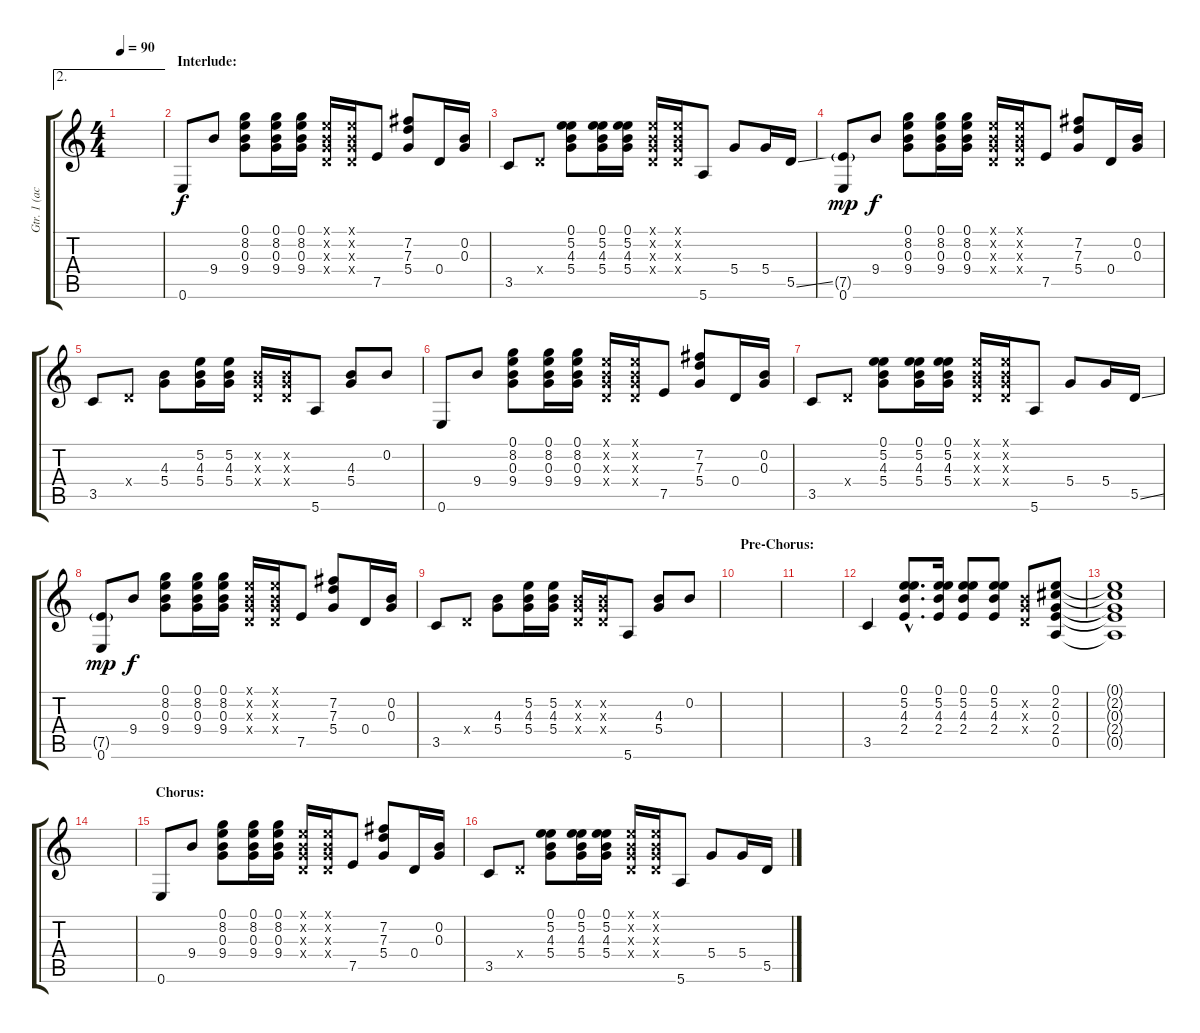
\track ("Gtr. 1 (acous.)" "Gtr. 1 (ac") {instrument acousticguitarsteel}
\staff {score tabs}
\tuning (E4 B3 G3 D3 A2 E2) {hide}
\ae 2
\ts (4 4)
\tempo 90
\clef g2
\ks c
|
\section ("" "Interlude:")
0.6.8 9.4.8 (0.1 8.2 0.3 9.4).8 (0.1 8.2 0.3 9.4).16 (0.1 8.2 0.3 9.4).16 (0.1{x} 0.2{x} 0.3{x} 0.4{x}).16 (0.1{x} 0.2{x} 0.3{x} 0.4{x}).16 7.5.8 (7.2 7.3 5.4).8 0.4.16 (0.2 0.3).16 |
3.5.8 0.4{x}.8 (0.1 5.2 4.3 5.4).8 (0.1 5.2 4.3 5.4).16 (0.1 5.2 4.3 5.4).16 (0.1{x} 0.2{x} 0.3{x} 0.4{x}).16 (0.1{x} 0.2{x} 0.3{x} 0.4{x}).16 5.6.8 5.4.8 5.4.16 5.5{ss}.16 |
(7.5{g} 0.6).8{dy mp} 9.4.8{dy f} (0.1 8.2 0.3 9.4).8 (0.1 8.2 0.3 9.4).16 (0.1 8.2 0.3 9.4).16 (0.1{x} 0.2{x} 0.3{x} 0.4{x}).16 (0.1{x} 0.2{x} 0.3{x} 0.4{x}).16 7.5.8 (7.2 7.3 5.4).8 0.4.16 (0.2 0.3).16 |
3.5.8 0.4{x}.8 (4.3 5.4).8 (5.2 4.3 5.4).16 (5.2 4.3 5.4).16 (0.2{x} 0.3{x} 0.4{x}).16 (0.2{x} 0.3{x} 0.4{x}).16 5.6.8 (4.3 5.4).8 0.2.8 |
0.6.8 9.4.8 (0.1 8.2 0.3 9.4).8 (0.1 8.2 0.3 9.4).16 (0.1 8.2 0.3 9.4).16 (0.1{x} 0.2{x} 0.3{x} 0.4{x}).16 (0.1{x} 0.2{x} 0.3{x} 0.4{x}).16 7.5.8 (7.2 7.3 5.4).8 0.4.16 (0.2 0.3).16 |
3.5.8 0.4{x}.8 (0.1 5.2 4.3 5.4).8 (0.1 5.2 4.3 5.4).16 (0.1 5.2 4.3 5.4).16 (0.1{x} 0.2{x} 0.3{x} 0.4{x}).16 (0.1{x} 0.2{x} 0.3{x} 0.4{x}).16 5.6.8 5.4.8 5.4.16 5.5{ss}.16 |
(7.5{g} 0.6).8{dy mp} 9.4.8{dy f} (0.1 8.2 0.3 9.4).8 (0.1 8.2 0.3 9.4).16 (0.1 8.2 0.3 9.4).16 (0.1{x} 0.2{x} 0.3{x} 0.4{x}).16 (0.1{x} 0.2{x} 0.3{x} 0.4{x}).16 7.5.8 (7.2 7.3 5.4).8 0.4.16 (0.2 0.3).16 |
3.5.8 0.4{x}.8 (4.3 5.4).8 (5.2 4.3 5.4).16 (5.2 4.3 5.4).16 (0.2{x} 0.3{x} 0.4{x}).16 (0.2{x} 0.3{x} 0.4{x}).16 5.6.8 (4.3 5.4).8 0.2.8 |
\section ("" "Pre-Chorus:")
|
|
3.5.4 (0.1{hac} 5.2{hac} 4.3{hac} 2.4{hac}).8{d} (0.1 5.2 4.3 2.4).16 (0.1 5.2 4.3 2.4).8 (0.1 5.2 4.3 2.4).8 (0.2{x} 0.3{x} 0.4{x}).8 (0.1 2.2 0.3 2.4 0.5).8 |
(0.1{t} 2.2{t} 0.3{t} 2.4{t} 0.5{t}).1 |
|
\section ("" "Chorus:")
0.6.8 9.4.8 (0.1 8.2 0.3 9.4).8 (0.1 8.2 0.3 9.4).16 (0.1 8.2 0.3 9.4).16 (0.1{x} 0.2{x} 0.3{x} 0.4{x}).16 (0.1{x} 0.2{x} 0.3{x} 0.4{x}).16 7.5.8 (7.2 7.3 5.4).8 0.4.16 (0.2 0.3).16 |
3.5.8 0.4{x}.8 (0.1 5.2 4.3 5.4).8 (0.1 5.2 4.3 5.4).16 (0.1 5.2 4.3 5.4).16 (0.1{x} 0.2{x} 0.3{x} 0.4{x}).16 (0.1{x} 0.2{x} 0.3{x} 0.4{x}).16 5.6.8 5.4.8 5.4.16 5.5{ss}.16
